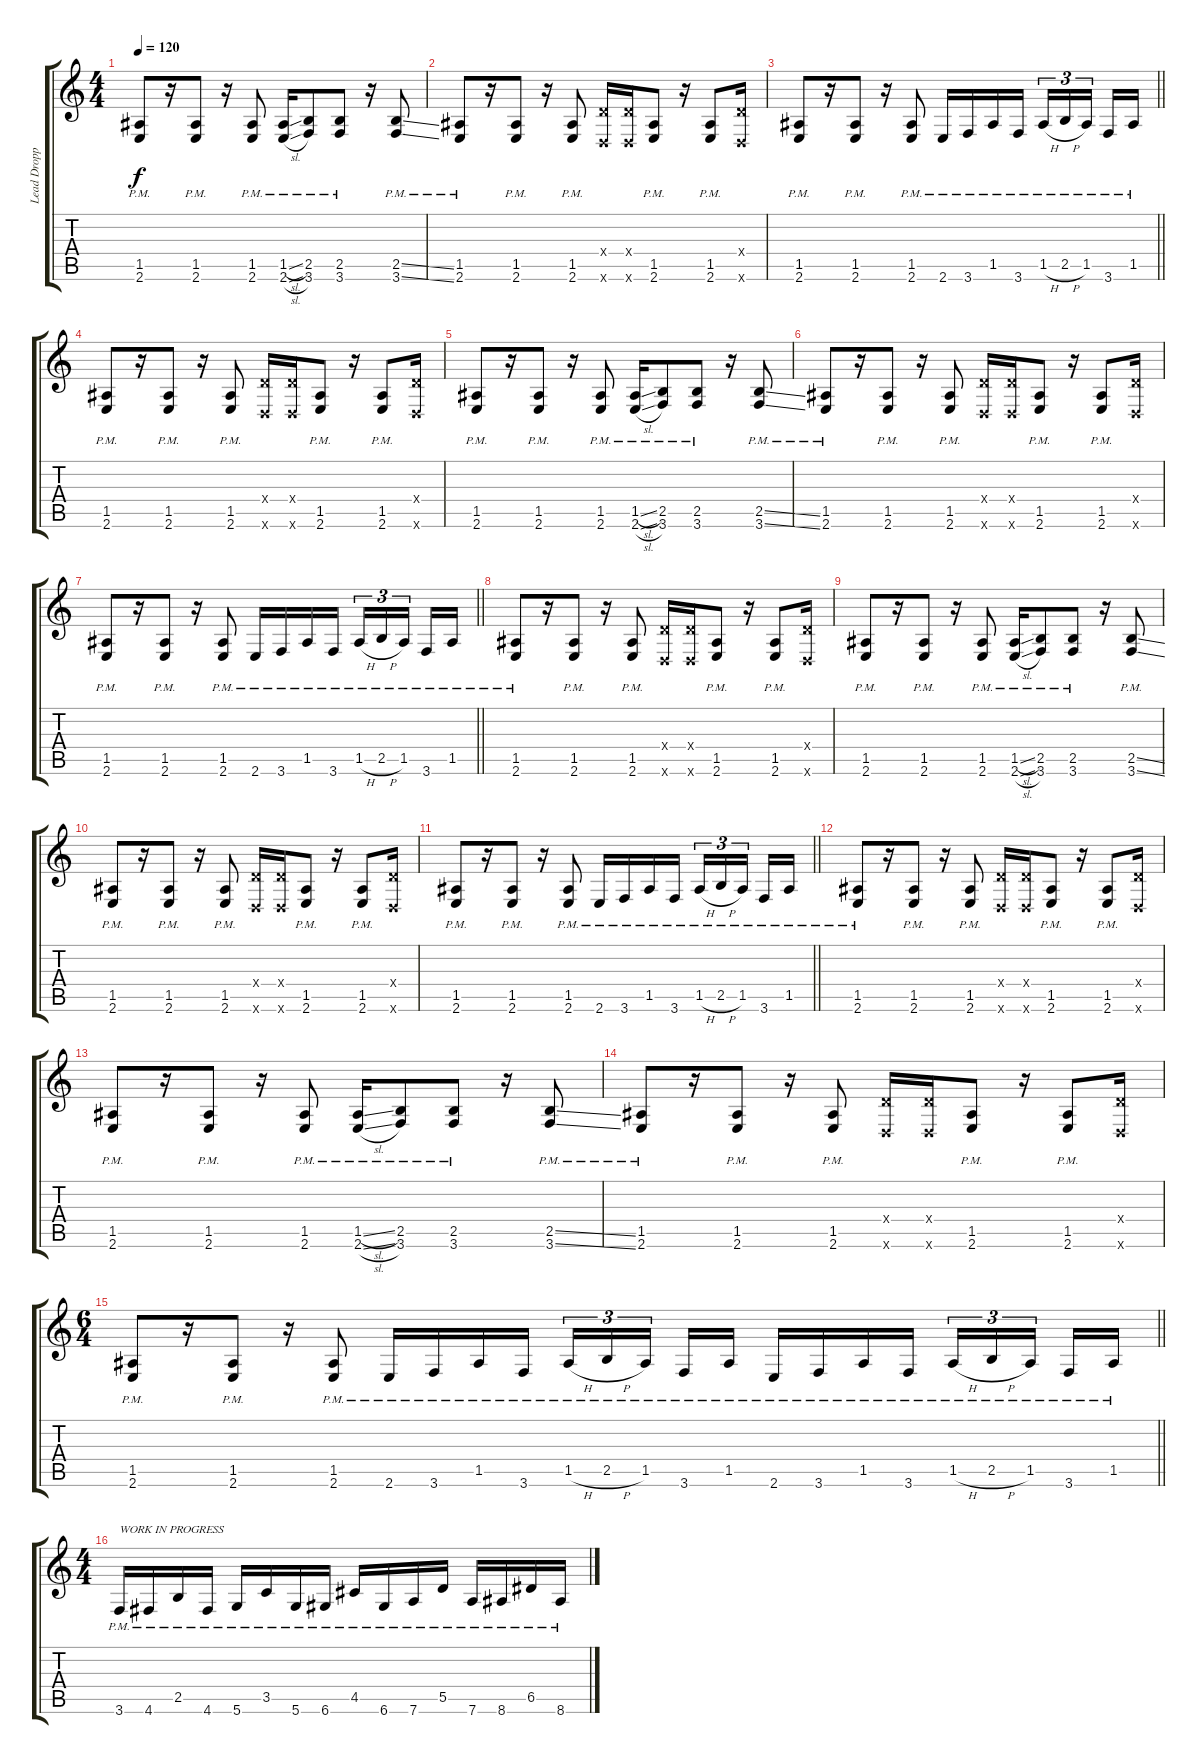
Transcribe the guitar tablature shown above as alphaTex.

\track ("Lead Dropped D " "Lead Dropp") {instrument distortionguitar}
\staff {score tabs}
\tuning (E4 B3 G3 D3 A2 D2) {hide}
\ts (4 4)
\tempo 120
\clef g2
\ks c
(1.5{pm} 2.6{pm}).8{dy f} r.16 (1.5{pm} 2.6{pm}).8 r.16 (1.5{pm} 2.6{pm}).8 (1.5{sl pm} 2.6{sl pm}).16 (2.5{pm} 3.6{pm}).8 (2.5{pm} 3.6{pm}).8 r.16 (2.5{ss pm} 3.6{ss pm}).8 |
(1.5{pm} 2.6{pm}).8 r.16 (1.5{pm} 2.6{pm}).8 r.16 (1.5{pm} 2.6{pm}).8 (0.4{x} 0.6{x}).16 (0.4{x} 0.6{x}).16 (1.5{pm} 2.6{pm}).8 r.16 (1.5{pm} 2.6{pm}).8 (0.4{x} 0.6{x}).16 |
\barLineRight lightlight
(1.5{pm} 2.6{pm}).8 r.16 (1.5{pm} 2.6{pm}).8 r.16 (1.5{pm} 2.6{pm}).8 2.6{pm}.16 3.6{pm}.16 1.5{pm}.16 3.6{pm}.16 1.5{h pm}.16{tu (3 2)} 2.5{h pm}.16{tu (3 2)} 1.5{pm}.16{tu (3 2) beam splitsecondary} 3.6{pm}.16 1.5{pm}.16 |
(1.5{pm} 2.6{pm}).8 r.16 (1.5{pm} 2.6{pm}).8 r.16 (1.5{pm} 2.6{pm}).8 (0.4{x} 0.6{x}).16 (0.4{x} 0.6{x}).16 (1.5{pm} 2.6{pm}).8 r.16 (1.5{pm} 2.6{pm}).8 (0.4{x} 0.6{x}).16 |
(1.5{pm} 2.6{pm}).8 r.16 (1.5{pm} 2.6{pm}).8 r.16 (1.5{pm} 2.6{pm}).8 (1.5{sl pm} 2.6{sl pm}).16 (2.5{pm} 3.6{pm}).8 (2.5{pm} 3.6{pm}).8 r.16 (2.5{ss pm} 3.6{ss pm}).8 |
(1.5{pm} 2.6{pm}).8 r.16 (1.5{pm} 2.6{pm}).8 r.16 (1.5{pm} 2.6{pm}).8 (0.4{x} 0.6{x}).16 (0.4{x} 0.6{x}).16 (1.5{pm} 2.6{pm}).8 r.16 (1.5{pm} 2.6{pm}).8 (0.4{x} 0.6{x}).16 |
\barLineRight lightlight
(1.5{pm} 2.6{pm}).8 r.16 (1.5{pm} 2.6{pm}).8 r.16 (1.5{pm} 2.6{pm}).8 2.6{pm}.16 3.6{pm}.16 1.5{pm}.16 3.6{pm}.16 1.5{h pm}.16{tu (3 2)} 2.5{h pm}.16{tu (3 2)} 1.5{pm}.16{tu (3 2) beam splitsecondary} 3.6{pm}.16 1.5{pm}.16 |
(1.5{pm} 2.6{pm}).8 r.16 (1.5{pm} 2.6{pm}).8 r.16 (1.5{pm} 2.6{pm}).8 (0.4{x} 0.6{x}).16 (0.4{x} 0.6{x}).16 (1.5{pm} 2.6{pm}).8 r.16 (1.5{pm} 2.6{pm}).8 (0.4{x} 0.6{x}).16 |
(1.5{pm} 2.6{pm}).8 r.16 (1.5{pm} 2.6{pm}).8 r.16 (1.5{pm} 2.6{pm}).8 (1.5{sl pm} 2.6{sl pm}).16 (2.5{pm} 3.6{pm}).8 (2.5{pm} 3.6{pm}).8 r.16 (2.5{ss pm} 3.6{ss pm}).8 |
(1.5{pm} 2.6{pm}).8 r.16 (1.5{pm} 2.6{pm}).8 r.16 (1.5{pm} 2.6{pm}).8 (0.4{x} 0.6{x}).16 (0.4{x} 0.6{x}).16 (1.5{pm} 2.6{pm}).8 r.16 (1.5{pm} 2.6{pm}).8 (0.4{x} 0.6{x}).16 |
\barLineRight lightlight
(1.5{pm} 2.6{pm}).8 r.16 (1.5{pm} 2.6{pm}).8 r.16 (1.5{pm} 2.6{pm}).8 2.6{pm}.16 3.6{pm}.16 1.5{pm}.16 3.6{pm}.16 1.5{h pm}.16{tu (3 2)} 2.5{h pm}.16{tu (3 2)} 1.5{pm}.16{tu (3 2) beam splitsecondary} 3.6{pm}.16 1.5{pm}.16 |
(1.5{pm} 2.6{pm}).8 r.16 (1.5{pm} 2.6{pm}).8 r.16 (1.5{pm} 2.6{pm}).8 (0.4{x} 0.6{x}).16 (0.4{x} 0.6{x}).16 (1.5{pm} 2.6{pm}).8 r.16 (1.5{pm} 2.6{pm}).8 (0.4{x} 0.6{x}).16 |
(1.5{pm} 2.6{pm}).8 r.16 (1.5{pm} 2.6{pm}).8 r.16 (1.5{pm} 2.6{pm}).8 (1.5{sl pm} 2.6{sl pm}).16 (2.5{pm} 3.6{pm}).8 (2.5{pm} 3.6{pm}).8 r.16 (2.5{ss pm} 3.6{ss pm}).8 |
(1.5{pm} 2.6{pm}).8 r.16 (1.5{pm} 2.6{pm}).8 r.16 (1.5{pm} 2.6{pm}).8 (0.4{x} 0.6{x}).16 (0.4{x} 0.6{x}).16 (1.5{pm} 2.6{pm}).8 r.16 (1.5{pm} 2.6{pm}).8 (0.4{x} 0.6{x}).16 |
\ts (6 4)
\barLineRight lightlight
(1.5{pm} 2.6{pm}).8 r.16 (1.5{pm} 2.6{pm}).8 r.16 (1.5{pm} 2.6{pm}).8 2.6{pm}.16 3.6{pm}.16 1.5{pm}.16 3.6{pm}.16 1.5{h pm}.16{tu (3 2)} 2.5{h pm}.16{tu (3 2)} 1.5{pm}.16{tu (3 2) beam splitsecondary} 3.6{pm}.16 1.5{pm}.16 2.6{pm}.16 3.6{pm}.16 1.5{pm}.16 3.6{pm}.16{beam splitsecondary} 1.5{h pm}.16{tu (3 2)} 2.5{h pm}.16{tu (3 2)} 1.5{pm}.16{tu (3 2) beam splitsecondary} 3.6{pm}.16 1.5{pm}.16 |
\ts (4 4)
\section ("" "")
3.6{pm}.16{txt "WORK IN PROGRESS"} 4.6{pm}.16 2.5{pm}.16 4.6{pm}.16 5.6{pm}.16 3.5{pm}.16 5.6{pm}.16 6.6{pm}.16 4.5{pm}.16 6.6{pm}.16 7.6{pm}.16 5.5{pm}.16 7.6{pm}.16 8.6{pm}.16 6.5{pm}.16 8.6{pm}.16
